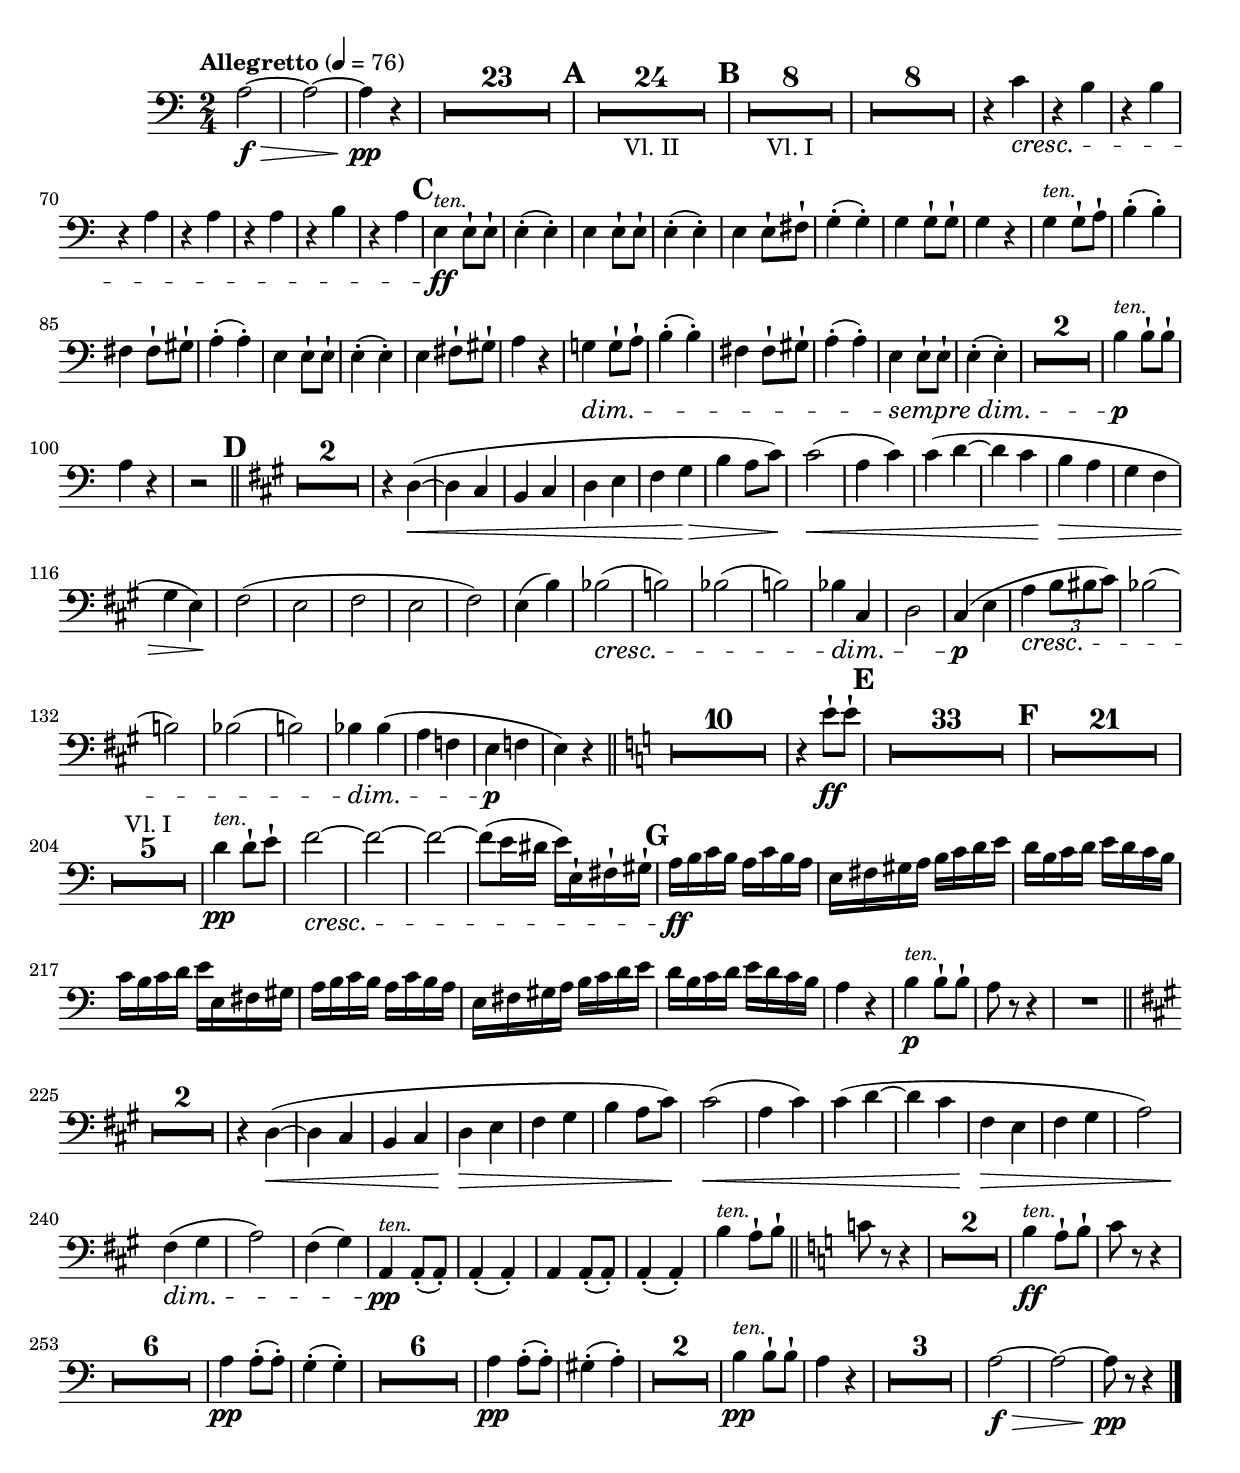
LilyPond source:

\version "2.24.3"

\include "../definitions.ly"

voicebeethovenHxmouvementCxbassonCxmd = \absolute {
\include "../parametres.ly"
\clef bass \time 2/4 \key a \minor \tempo "Allegretto" 4=76
 a2~ \f\>  |
 a2~  |
 a4 \pp r4  |
 R2*23  |
 \mark\default
 R2*24_\markup{Vl. II}  |
 \mark\default
 R2*8_\markup{Vl. I}  |
 R2*8  |
 r4 c'4 \cresc  |
 r4 b4  |
 r4 b4  |
 r4 a4  |
 r4 a4  |
 r4 a4  |
 r4 b4  |
 r4 a4  |
 \mark\default \barNumberCheck 75
 e4\tenutotext \ff e8-! e8-!  |
 e4-.( e4-.)  |
 e4 e8-! e8-!  |
 e4-.( e4-.)  |
 e4 e8-! fis8-!  |
 g4-.( g4-.)  |
 g4 g8-! g8-!  |
 g4 r4  |
 g4\tenutotext g8-! a8-!  |
 b4-.( b4-.)  |
 fis4 fis8-! gis8-!  |
 a4-.( a4-.)  |
 e4 e8-! e8-!  |
 e4-.( e4-.)  |
 e4 fis8-! gis8-!  |
 a4 r4  |
 g!4 \dim g8-! a8-!  |
 b4-.( b4-.)  |
 fis4 fis8-! gis8-!  |
 a4-.( a4-.)  |
 e4 \sempredim e8-! e8-!  |
 e4-.( e4-.)  |
 R2*2  |
 b4\tenutotext \p b8-! b8-!  |
 a4 r4  |
 r2 \section  |
 \mark\default \barNumberCheck 102
 \key a \major
 R2*2  |
 r4 d4(~ \<  |
 d4 cis4  |
 b,4 cis4  |
 d4 e4  |
 fis4 gis4 \>  |
 b4 a8 cis'8)  |
 cis'2( \<  |
 a4 cis'4)  |
 cis'4( d'4~  |
 d'4 cis'4  |
 b4 \> a4  |
 gis4 fis4  |
 gis4 e4) \!  |
 fis2(  |
 e2  |
 fis2  |
 e2  |
 fis2)  |
 e4( b4)  |
 bes2( \cresc  |
 b2)  |
 bes2(  |
 b2)  |
 bes4 \dim cis4  |
 d2  |
 cis4( \p e4  |
 a4 \cresc \tuplet 3/2 {b8 bis8 cis'8})  |
 bes2(  |
 b2)  |
 bes2(  |
 b2)  |
 bes4 \dim bes4(  |
 a4 f4  |
 e4 \p f4  |
 e4) r4 \section  |
 \key a \minor
 R2*10  |
 r4 e'8-! \ff e'8-!  |
 \mark\default \barNumberCheck 150
 R2*33  |
 \mark\default
 R2*21  |
 R2*5^\markup{Vl. I}  |
 d'4\tenutotext \pp d'8-! e'8-!  |
 f'2~ \cresc  |
 f'2~  |
 f'2~  |
 f'8( e'16 dis'16 e'16) e16-! fis16-! gis16-!  |
 \mark\default \barNumberCheck 214
 a16 \ff b16 c'16 b16 a16 c'16 b16 a16  |
 e16 fis16 gis16 a16 b16 c'16 d'16 e'16  |
 d'16 b16 c'16 d'16 e'16 d'16 c'16 b16  |
 c'16 b16 c'16 d'16 e'16 e16 fis16 gis16  |
 a16 b16 c'16 b16 a16 c'16 b16 a16  |
 e16 fis16 gis16 a16 b16 c'16 d'16 e'16  |
 d'16 b16 c'16 d'16 e'16 d'16 c'16 b16  |
 a4 r4  |
 b4\tenutotext \p b8-! b8-!  |
 a8 r8 r4  |
 R2 \section  |
 \key a \major
 R2*2  |
 r4 d4(~ \<  |
 d4 cis4  |
 b,4 cis4  |
 d4 \> e4  |
 fis4 gis4  |
 b4 a8 cis'8)  |
 cis'2( \<  |
 a4 cis'4)  |
 cis'4( d'4~  |
 d'4 cis'4  |
 fis4 \> e4  |
 fis4 gis4  |
 a2)  |
 fis4( \dim gis4  |
 a2)  |
 fis4( gis4)  |
 a,4\tenutotext \pp a,8-.( a,8-.)  |
 a,4-.( a,4-.)  |
 a,4 a,8-.( a,8-.)  |
 a,4-.( a,4-.)  |
 b4\tenutotext a8-! b8-! \section  |
 \key a \minor c'!8 r8 r4  |
 R2*2  |
 b4\tenutotext \ff a8-! b8-!  |
 c'8 r8 r4  |
 R2*6  |
 a4 \pp a8-.( a8-.)  |
 g4-.( g4-.)  |
 R2*6  |
 a4 \pp a8-.( a8-.)  |
 gis4-.( a4-.)  |
 R2*2  |
 b4\tenutotext \pp b8-! b8-!  |
 a4 r4  |
 R2*3  |
 a2~ \f\>  |
 a2~  |
 a8 \pp r8 r4 \fine  |
 }




\score {
  \new Staff \voicebeethovenHxmouvementCxbassonCxmd
  \layout { }
}
